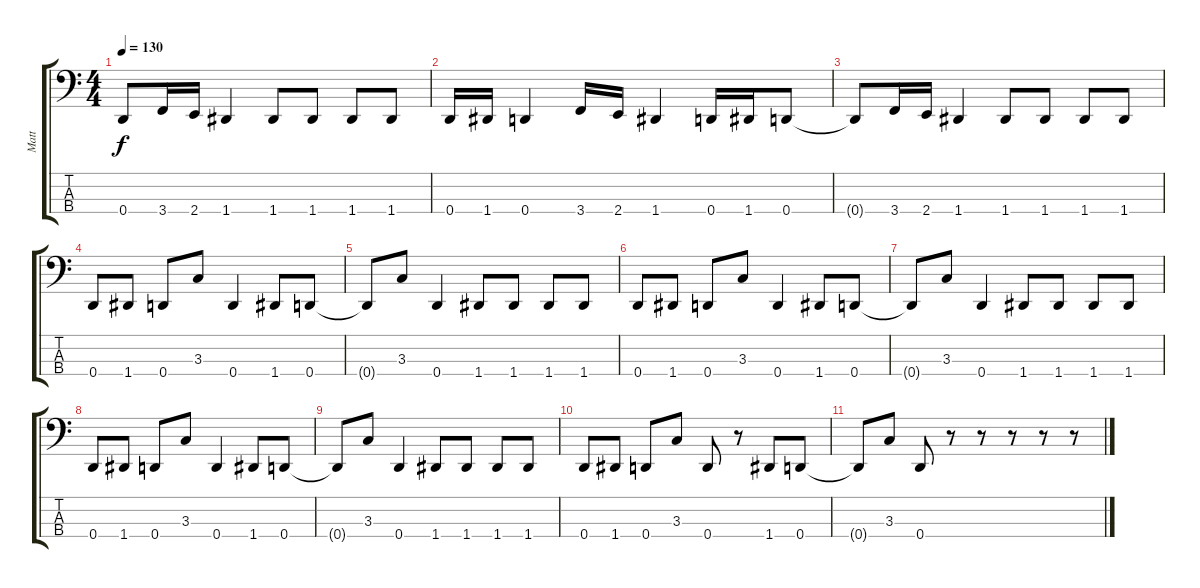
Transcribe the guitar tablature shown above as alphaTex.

\track ("Matt" "Matt") {instrument electricbasspick}
\staff {score tabs}
\tuning (G2 D2 A1 D1) {hide}
\ts (4 4)
\tempo 130
\clef f4
\ks c
0.4{t}.8{dy f} 3.4.16 2.4.16 1.4.4 1.4.8 1.4.8 1.4.8 1.4.8 |
0.4.16 1.4.16 0.4.4 3.4.16 2.4.16 1.4.4 0.4.16 1.4.16 0.4.8 |
0.4{t}.8 3.4.16 2.4.16 1.4.4 1.4.8 1.4.8 1.4.8 1.4.8 |
0.4.8 1.4.8 0.4.8 3.3.8 0.4.4 1.4.8 0.4.8 |
0.4{t}.8 3.3.8 0.4.4 1.4.8 1.4.8 1.4.8 1.4.8 |
0.4.8 1.4.8 0.4.8 3.3.8 0.4.4 1.4.8 0.4.8 |
0.4{t}.8 3.3.8 0.4.4 1.4.8 1.4.8 1.4.8 1.4.8 |
0.4.8 1.4.8 0.4.8 3.3.8 0.4.4 1.4.8 0.4.8 |
0.4{t}.8 3.3.8 0.4.4 1.4.8 1.4.8 1.4.8 1.4.8 |
0.4.8 1.4.8 0.4.8 3.3.8 0.4.8 r.8 1.4.8 0.4.8 |
0.4{t}.8 3.3.8 0.4.8 r.8 r.8 r.8 r.8 r.8
